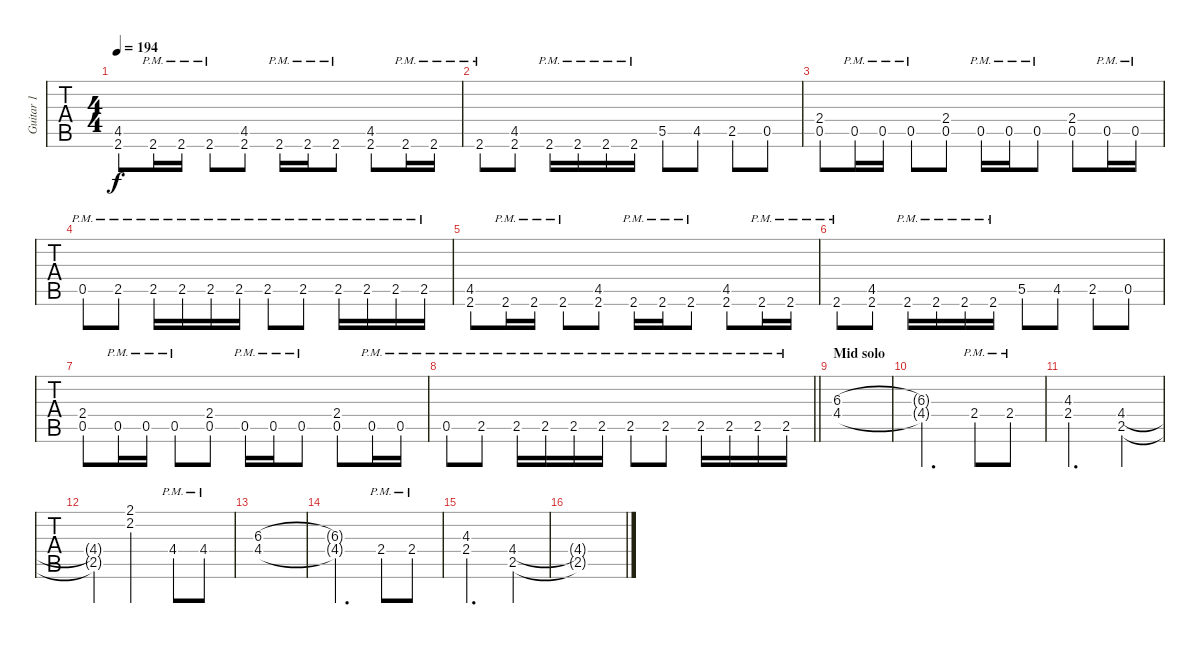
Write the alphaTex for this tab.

\track ("Guitar 1" "Guitar 1") {instrument distortionguitar}
\staff {tabs}
\tuning (B3 Gb3 D3 A2 E2 B1) {hide}
\ts (4 4)
\tempo 194
\clef g2
\ks c
(4.5 2.6).8{dy f} 2.6{pm}.16 2.6{pm}.16 2.6{pm}.8 (4.5 2.6).8 2.6{pm}.16 2.6{pm}.16 2.6{pm}.8 (4.5 2.6).8 2.6{pm}.16 2.6{pm}.16 |
2.6{pm}.8 (4.5 2.6).8 2.6{pm}.16 2.6{pm}.16 2.6{pm}.16 2.6{pm}.16 5.5.8 4.5.8 2.5.8 0.5.8 |
(2.4 0.5).8 0.5{pm}.16 0.5{pm}.16 0.5{pm}.8 (2.4 0.5).8 0.5{pm}.16 0.5{pm}.16 0.5{pm}.8 (2.4 0.5).8 0.5{pm}.16 0.5{pm}.16 |
0.5{pm}.8 2.5{pm}.8 2.5{pm}.16 2.5{pm}.16 2.5{pm}.16 2.5{pm}.16 2.5{pm}.8 2.5{pm}.8 2.5{pm}.16 2.5{pm}.16 2.5{pm}.16 2.5{pm}.16 |
(4.5 2.6).8 2.6{pm}.16 2.6{pm}.16 2.6{pm}.8 (4.5 2.6).8 2.6{pm}.16 2.6{pm}.16 2.6{pm}.8 (4.5 2.6).8 2.6{pm}.16 2.6{pm}.16 |
2.6{pm}.8 (4.5 2.6).8 2.6{pm}.16 2.6{pm}.16 2.6{pm}.16 2.6{pm}.16 5.5.8 4.5.8 2.5.8 0.5.8 |
(2.4 0.5).8 0.5{pm}.16 0.5{pm}.16 0.5{pm}.8 (2.4 0.5).8 0.5{pm}.16 0.5{pm}.16 0.5{pm}.8 (2.4 0.5).8 0.5{pm}.16 0.5{pm}.16 |
\barLineRight lightlight
0.5{pm}.8 2.5{pm}.8 2.5{pm}.16 2.5{pm}.16 2.5{pm}.16 2.5{pm}.16 2.5{pm}.8 2.5{pm}.8 2.5{pm}.16 2.5{pm}.16 2.5{pm}.16 2.5{pm}.16 |
\section ("" "Mid solo")
(6.3 4.4).1{volume 14 balance 8} |
(6.3{t} 4.4{t}).2{d} 2.4{pm}.8 2.4{pm}.8 |
(4.3 2.4).2{d} (4.4 2.5).4 |
(4.4{t} 2.5{t}).4 (2.1 2.2).2 4.4{pm}.8 4.4{pm}.8 |
(6.3 4.4).1 |
(6.3{t} 4.4{t}).2{d} 2.4{pm}.8 2.4{pm}.8 |
(4.3 2.4).2{d} (4.4 2.5).4 |
(4.4{t} 2.5{t}).1
